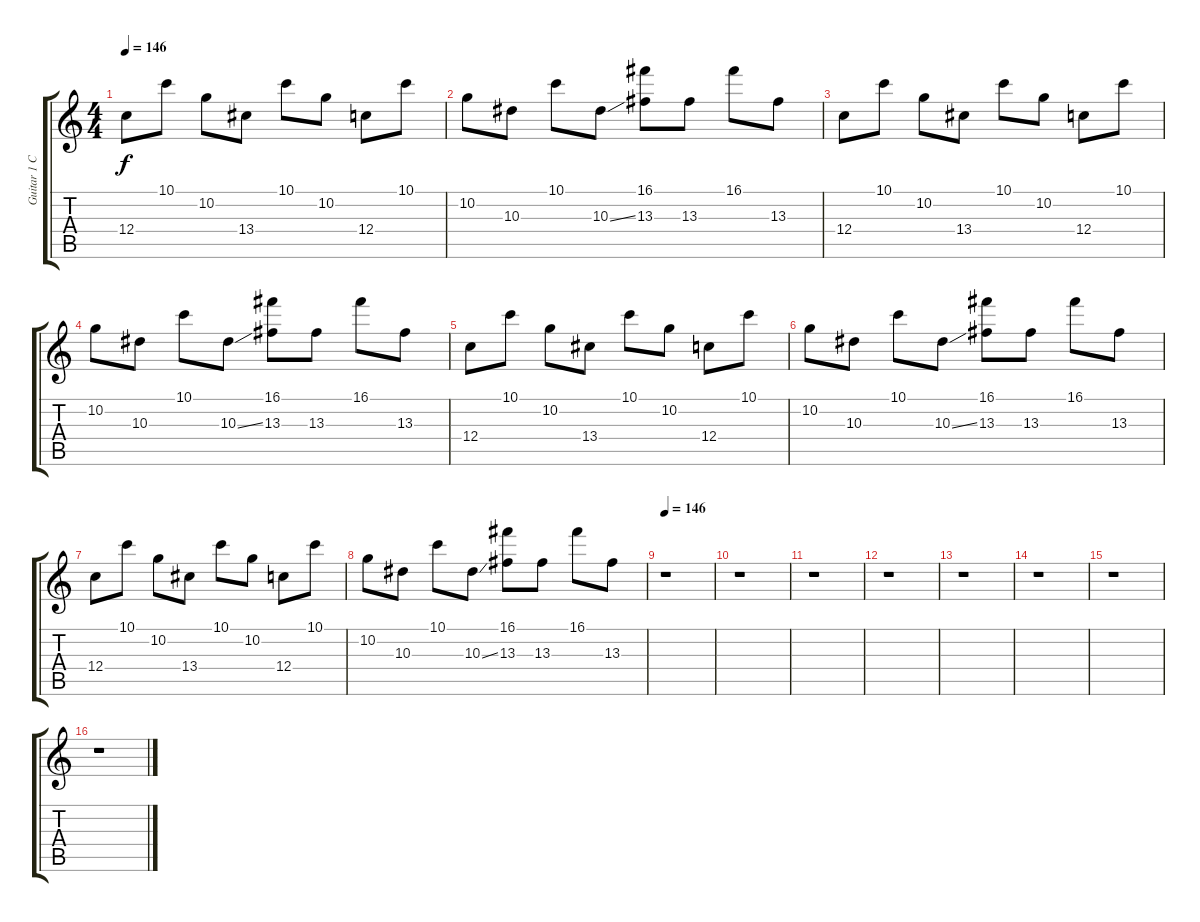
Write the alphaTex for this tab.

\track ("Guitar 1 Clean" "Guitar 1 C") {instrument electricguitarclean}
\staff {score tabs}
\tuning (D4 A3 F3 C3 G2 C2) {hide}
\ts (4 4)
\tempo 146
\clef g2
\ks c
12.4.8{dy f} 10.1.8 10.2.8 13.4.8 10.1.8 10.2.8 12.4.8 10.1.8 |
10.2.8 10.3.8 10.1.8 10.3{ss}.8 (16.1 13.3).8 13.3.8 16.1.8 13.3.8 |
12.4.8 10.1.8 10.2.8 13.4.8 10.1.8 10.2.8 12.4.8 10.1.8 |
10.2.8 10.3.8 10.1.8 10.3{ss}.8 (16.1 13.3).8 13.3.8 16.1.8 13.3.8 |
12.4.8 10.1.8 10.2.8 13.4.8 10.1.8 10.2.8 12.4.8 10.1.8 |
10.2.8 10.3.8 10.1.8 10.3{ss}.8 (16.1 13.3).8 13.3.8 16.1.8 13.3.8 |
12.4.8 10.1.8 10.2.8 13.4.8 10.1.8 10.2.8 12.4.8 10.1.8 |
10.2.8 10.3.8 10.1.8 10.3{ss}.8 (16.1 13.3).8 13.3.8 16.1.8 13.3.8 |
\tempo 146
r.1 |
r.1 |
r.1 |
r.1 |
r.1 |
r.1 |
r.1 |
r.1
